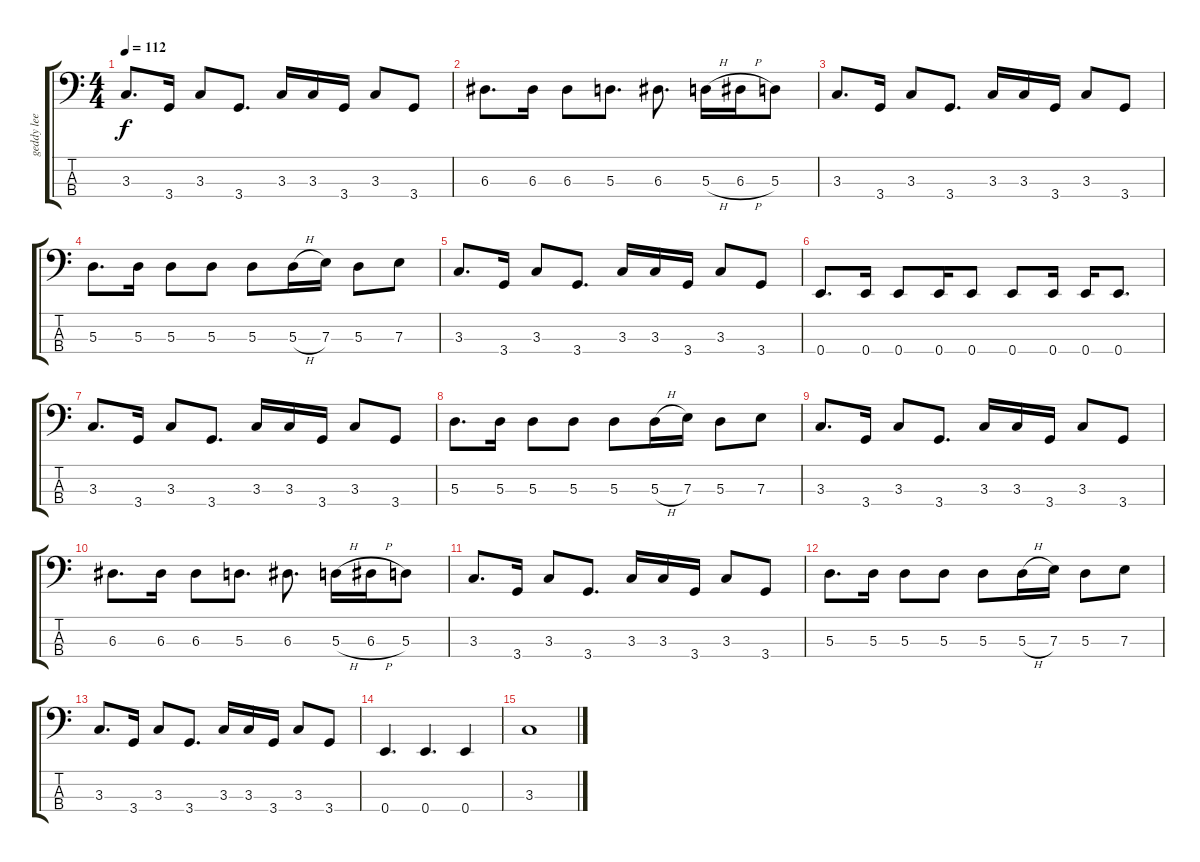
\track ("geddy lee" "geddy lee") {instrument electricbassfinger}
\staff {score tabs}
\tuning (G2 D2 A1 E1) {hide}
\ts (4 4)
\tempo 112
\clef f4
\ks c
3.3.8{d dy f} 3.4.16 3.3.8 3.4.8{d} 3.3.16 3.3.16 3.4.16 3.3.8 3.4.8 |
6.3.8{d} 6.3.16 6.3.8 5.3.8{d} 6.3.8{d} 5.3{h}.16 6.3{h}.16 5.3.8 |
3.3.8{d} 3.4.16 3.3.8 3.4.8{d} 3.3.16 3.3.16 3.4.16 3.3.8 3.4.8 |
5.3.8{d} 5.3.16 5.3.8 5.3.8 5.3.8 5.3{h}.16 7.3.16 5.3.8 7.3.8 |
3.3.8{d} 3.4.16 3.3.8 3.4.8{d} 3.3.16 3.3.16 3.4.16 3.3.8 3.4.8 |
0.4.8{d} 0.4.16 0.4.8 0.4.16 0.4.8 0.4.8 0.4.16 0.4.16 0.4.8{d} |
3.3.8{d} 3.4.16 3.3.8 3.4.8{d} 3.3.16 3.3.16 3.4.16 3.3.8 3.4.8 |
5.3.8{d} 5.3.16 5.3.8 5.3.8 5.3.8 5.3{h}.16 7.3.16 5.3.8 7.3.8 |
3.3.8{d} 3.4.16 3.3.8 3.4.8{d} 3.3.16 3.3.16 3.4.16 3.3.8 3.4.8 |
6.3.8{d} 6.3.16 6.3.8 5.3.8{d} 6.3.8{d} 5.3{h}.16 6.3{h}.16 5.3.8 |
3.3.8{d} 3.4.16 3.3.8 3.4.8{d} 3.3.16 3.3.16 3.4.16 3.3.8 3.4.8 |
5.3.8{d} 5.3.16 5.3.8 5.3.8 5.3.8 5.3{h}.16 7.3.16 5.3.8 7.3.8 |
3.3.8{d} 3.4.16 3.3.8 3.4.8{d} 3.3.16 3.3.16 3.4.16 3.3.8 3.4.8 |
0.4.4{d} 0.4.4{d} 0.4.4 |
3.3.1
